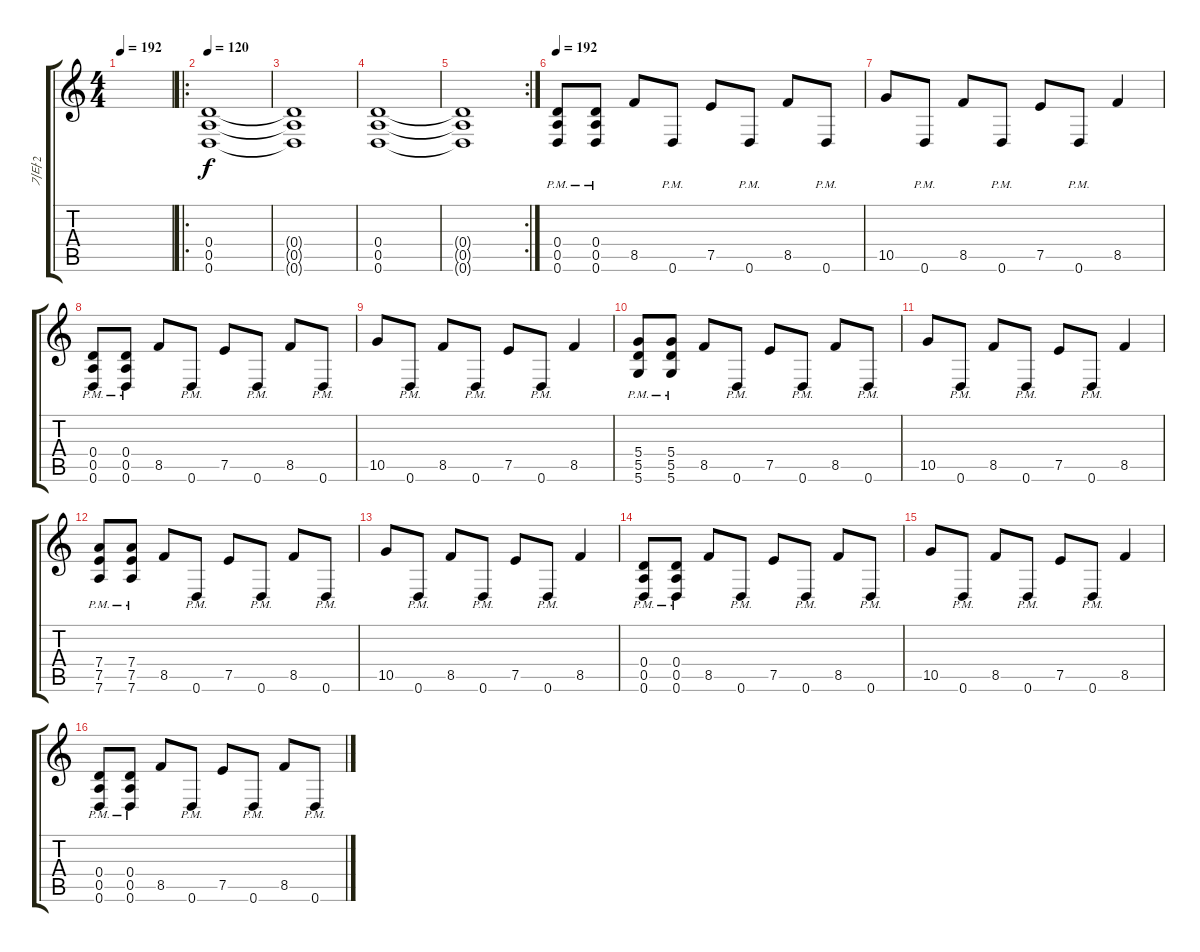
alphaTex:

\track ("기타 2" "기타 2") {instrument distortionguitar}
\staff {score tabs}
\tuning (E4 B3 G3 D3 A2 D2) {hide}
\ts (4 4)
\tempo 192
\tempo 120
\tempo 192
\clef g2
\ks c
|
\ro
\tempo 120
(0.4 0.5 0.6).1 |
(0.4{t} 0.5{t} 0.6{t}).1 |
(0.4 0.5 0.6).1 |
\rc 2
(0.4{t} 0.5{t} 0.6{t}).1 |
\tempo 192
(0.4{pm} 0.5{pm} 0.6{pm}).8 (0.4{pm} 0.5{pm} 0.6{pm}).8 8.5.8 0.6{pm}.8 7.5.8 0.6{pm}.8 8.5.8 0.6{pm}.8 |
10.5.8 0.6{pm}.8 8.5.8 0.6{pm}.8 7.5.8 0.6{pm}.8 8.5.4 |
(0.4{pm} 0.5{pm} 0.6{pm}).8 (0.4{pm} 0.5{pm} 0.6{pm}).8 8.5.8 0.6{pm}.8 7.5.8 0.6{pm}.8 8.5.8 0.6{pm}.8 |
10.5.8 0.6{pm}.8 8.5.8 0.6{pm}.8 7.5.8 0.6{pm}.8 8.5.4 |
(5.4{pm} 5.5{pm} 5.6{pm}).8 (5.4{pm} 5.5{pm} 5.6{pm}).8 8.5.8 0.6{pm}.8 7.5.8 0.6{pm}.8 8.5.8 0.6{pm}.8 |
10.5.8 0.6{pm}.8 8.5.8 0.6{pm}.8 7.5.8 0.6{pm}.8 8.5.4 |
(7.4{pm} 7.5{pm} 7.6{pm}).8 (7.4{pm} 7.5{pm} 7.6{pm}).8 8.5.8 0.6{pm}.8 7.5.8 0.6{pm}.8 8.5.8 0.6{pm}.8 |
10.5.8 0.6{pm}.8 8.5.8 0.6{pm}.8 7.5.8 0.6{pm}.8 8.5.4 |
(0.4{pm} 0.5{pm} 0.6{pm}).8 (0.4{pm} 0.5{pm} 0.6{pm}).8 8.5.8 0.6{pm}.8 7.5.8 0.6{pm}.8 8.5.8 0.6{pm}.8 |
10.5.8 0.6{pm}.8 8.5.8 0.6{pm}.8 7.5.8 0.6{pm}.8 8.5.4 |
(0.4{pm} 0.5{pm} 0.6{pm}).8 (0.4{pm} 0.5{pm} 0.6{pm}).8 8.5.8 0.6{pm}.8 7.5.8 0.6{pm}.8 8.5.8 0.6{pm}.8
